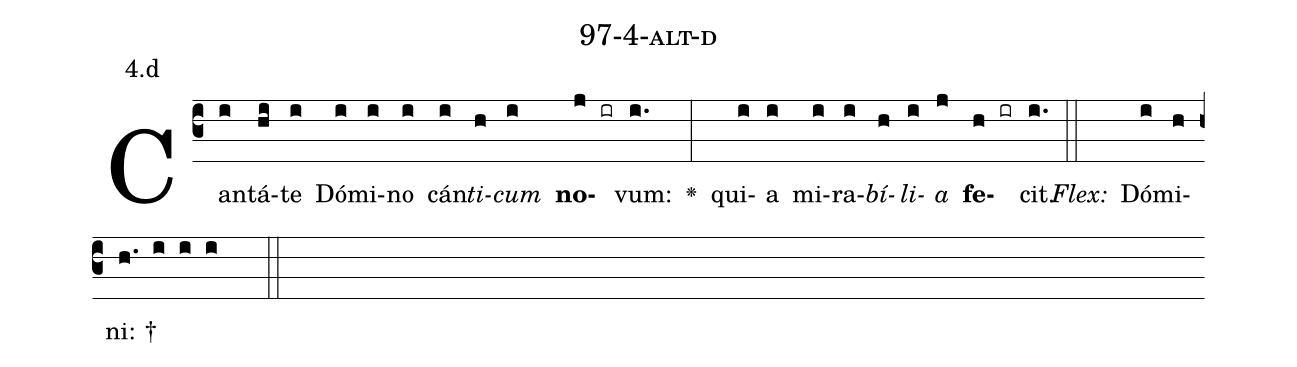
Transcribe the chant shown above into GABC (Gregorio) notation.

name: 97-4-alt-d;
annotation: 4.d;
%%
(c3)Can(i)tá(hi)te(i) Dó(i)mi(i)no(i) cán(i)<i>ti</i>(h)<i>cum</i>(i) <b>no</b>(j ir)vum:(i.) <v>\greheightstar</v>(:) qui(i)a(i) mi(i)ra(i)<i>bí</i>(h)<i>li</i>(i)<i>a</i>(j) <b>fe</b>(h ir)cit.(i.) (::)
<i>Flex:</i>()  Dó(i)mi(h)ni: †(h. i i i  ::)

%E(i) u(h) o(i) u(j) a(h) e.(i.) (::)
